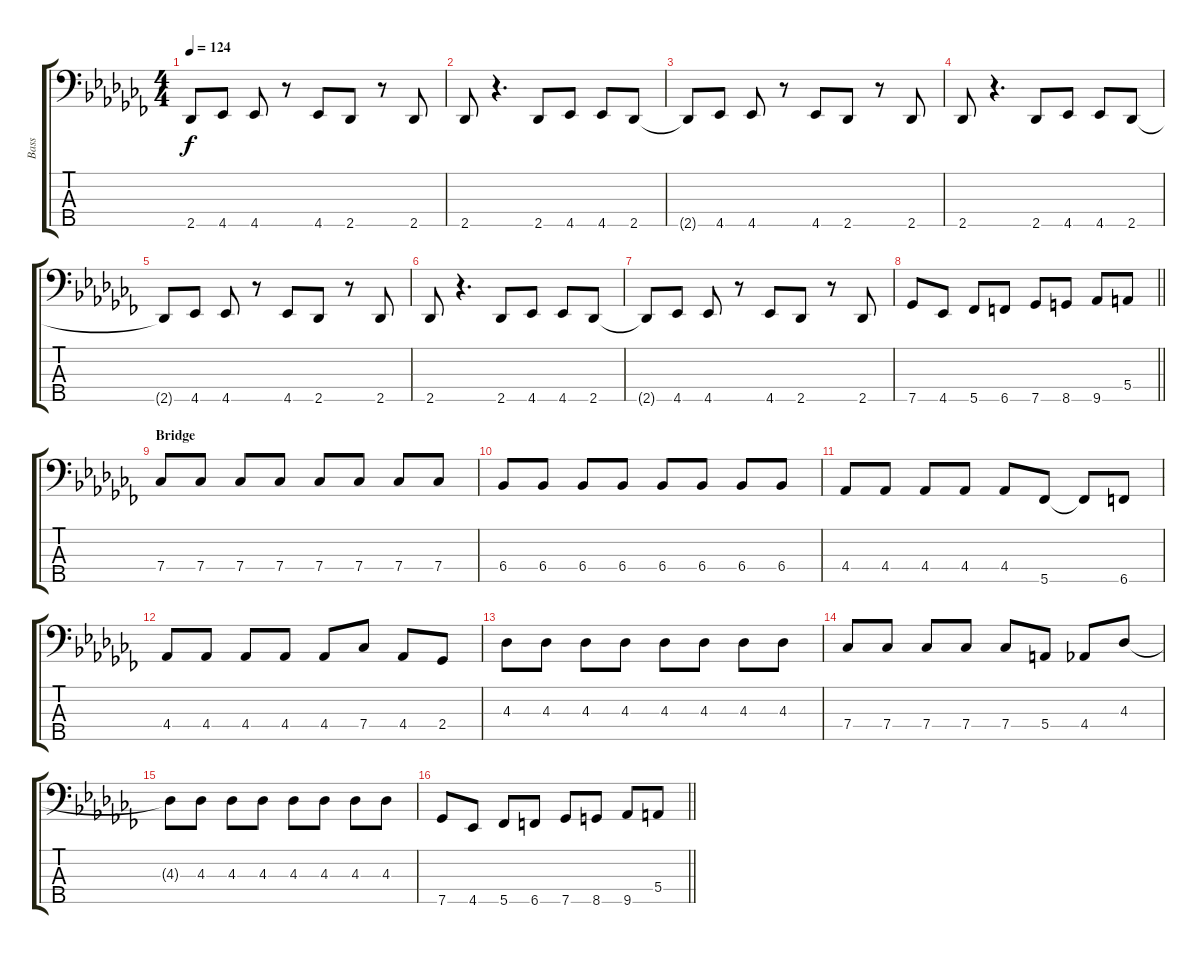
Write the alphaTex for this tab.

\track ("Bass" "Bass") {instrument electricbassfinger}
\staff {score tabs}
\tuning (G2 D2 A1 E1 B0) {hide}
\ts (4 4)
\tempo 124
\clef f4
\ks cb
2.5{t}.8{dy f} 4.5.8 4.5.8 r.8 4.5.8 2.5.8 r.8 2.5.8 |
2.5.8 r.4{d} 2.5.8 4.5.8 4.5.8 2.5.8 |
2.5{t}.8 4.5.8 4.5.8 r.8 4.5.8 2.5.8 r.8 2.5.8 |
2.5.8 r.4{d} 2.5.8 4.5.8 4.5.8 2.5.8 |
2.5{t}.8 4.5.8 4.5.8 r.8 4.5.8 2.5.8 r.8 2.5.8 |
2.5.8 r.4{d} 2.5.8 4.5.8 4.5.8 2.5.8 |
2.5{t}.8 4.5.8 4.5.8 r.8 4.5.8 2.5.8 r.8 2.5.8 |
\barLineRight lightlight
7.5.8 4.5.8 5.5.8 6.5.8 7.5.8 8.5.8 9.5.8 5.4.8 |
\section ("" "Bridge")
7.4.8 7.4.8 7.4.8 7.4.8 7.4.8 7.4.8 7.4.8 7.4.8 |
6.4.8 6.4.8 6.4.8 6.4.8 6.4.8 6.4.8 6.4.8 6.4.8 |
4.4.8 4.4.8 4.4.8 4.4.8 4.4.8 5.5.8 5.5{t}.8 6.5.8 |
4.4.8 4.4.8 4.4.8 4.4.8 4.4.8 7.4.8 4.4.8 2.4.8 |
4.3.8 4.3.8 4.3.8 4.3.8 4.3.8 4.3.8 4.3.8 4.3.8 |
7.4.8 7.4.8 7.4.8 7.4.8 7.4.8 5.4.8 4.4.8 4.3.8 |
4.3{t}.8 4.3.8 4.3.8 4.3.8 4.3.8 4.3.8 4.3.8 4.3.8 |
\barLineRight lightlight
7.5.8 4.5.8 5.5.8 6.5.8 7.5.8 8.5.8 9.5.8 5.4.8
